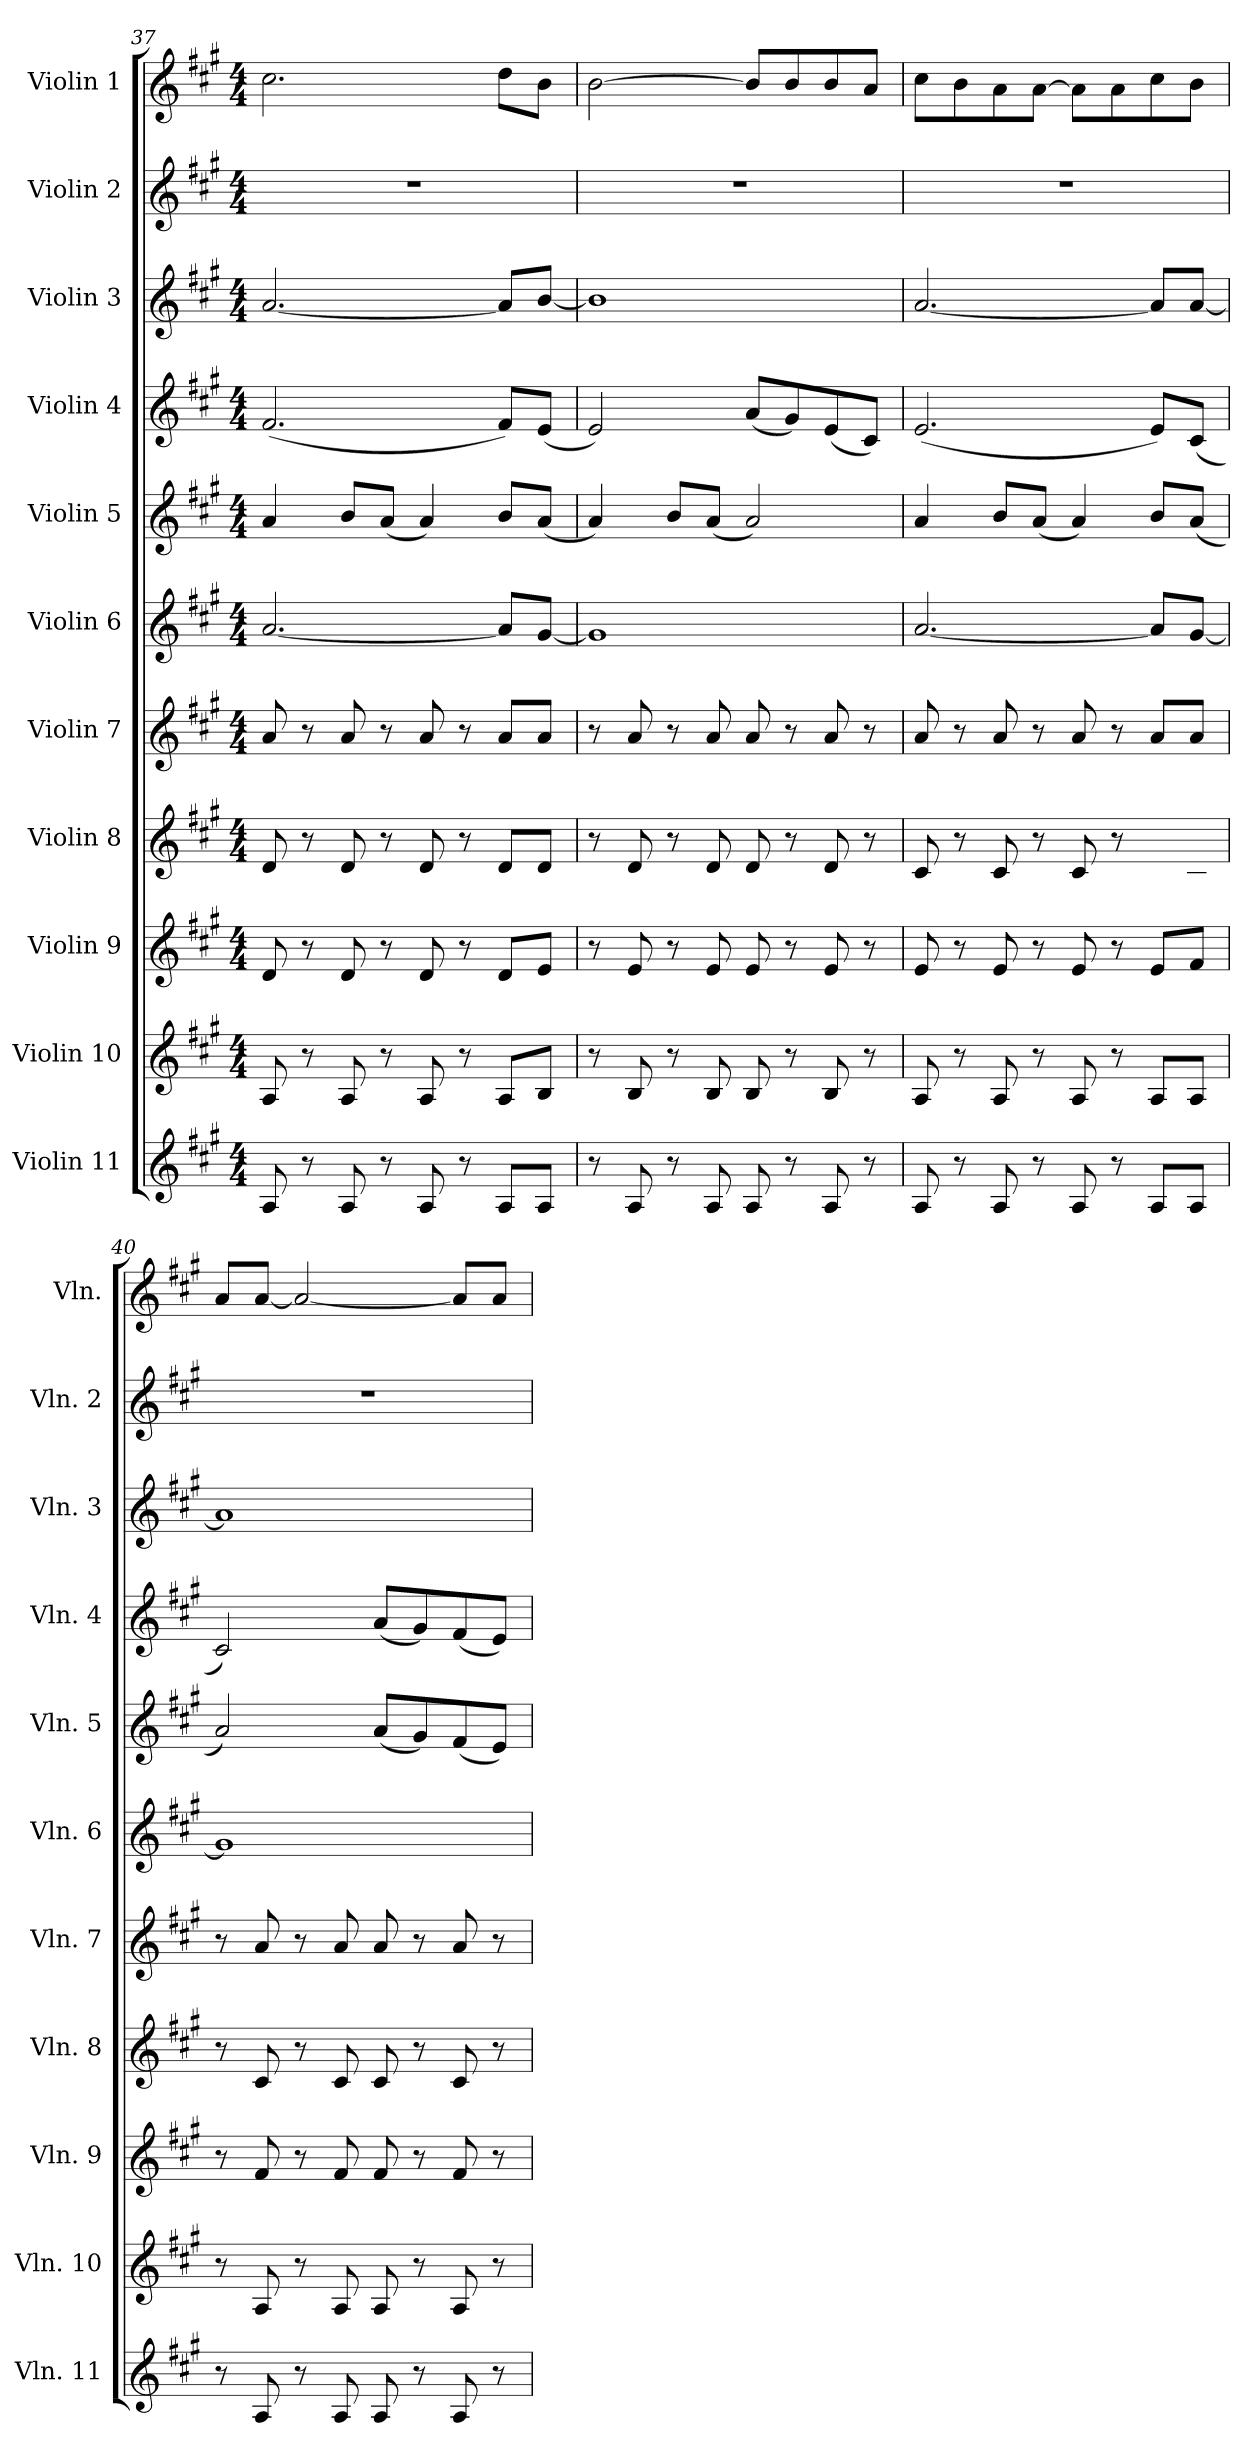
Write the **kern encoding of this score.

**kern	**kern	**kern	**kern	**kern	**kern	**kern	**kern	**kern	**kern	**kern
*part11	*part10	*part9	*part8	*part7	*part6	*part5	*part4	*part3	*part2	*part1
*staff11	*staff10	*staff9	*staff8	*staff7	*staff6	*staff5	*staff4	*staff3	*staff2	*staff1
*I"Violin 11	*I"Violin 10	*I"Violin 9	*I"Violin 8	*I"Violin 7	*I"Violin 6	*I"Violin 5	*I"Violin 4	*I"Violin 3	*I"Violin 2	*I"Violin 1
*I'Vln. 11	*I'Vln. 10	*I'Vln. 9	*I'Vln. 8	*I'Vln. 7	*I'Vln. 6	*I'Vln. 5	*I'Vln. 4	*I'Vln. 3	*I'Vln. 2	*I'Vln.
*clefG2	*clefG2	*clefG2	*clefG2	*clefG2	*clefG2	*clefG2	*clefG2	*clefG2	*clefG2	*clefG2
*k[f#c#g#]	*k[f#c#g#]	*k[f#c#g#]	*k[f#c#g#]	*k[f#c#g#]	*k[f#c#g#]	*k[f#c#g#]	*k[f#c#g#]	*k[f#c#g#]	*k[f#c#g#]	*k[f#c#g#]
*M4/4	*M4/4	*M4/4	*M4/4	*M4/4	*M4/4	*M4/4	*M4/4	*M4/4	*M4/4	*M4/4
=37	=37	=37	=37	=37	=37	=37	=37	=37	=37	=37
8A/	8A/	8d/	8d/	8a/	[2.a/	4a/	(<2.f#/	[2.a/	1r	2.cc#\
8r	8r	8r	8r	8r	.	.	.	.	.	.
8A/	8A/	8d/	8d/	8a/	.	8b/L	.	.	.	.
8r	8r	8r	8r	8r	.	(<8a/J	.	.	.	.
8A/	8A/	8d/	8d/	8a/	.	4a/)	.	.	.	.
8r	8r	8r	8r	8r	.	.	.	.	.	.
8A/L	8A/L	8d/L	8d/L	8a/L	8a/L]	8b/L	8f#/L)	8a/L]	.	8dd\L
8A/J	8B/J	8e/J	8d/J	8a/J	[8g#/J	(<8a/J	(<8e/J	[8b/J	.	8b\J
=38	=38	=38	=38	=38	=38	=38	=38	=38	=38	=38
8r	8r	8r	8r	8r	1g#]	4a/)	2e/)	1b]	1r	[2b\
8A/	8B/	8e/	8d/	8a/	.	.	.	.	.	.
8r	8r	8r	8r	8r	.	8b/L	.	.	.	.
8A/	8B/	8e/	8d/	8a/	.	(<8a/J	.	.	.	.
8A/	8B/	8e/	8d/	8a/	.	2a/)	(<8a/L	.	.	8b/L]
8r	8r	8r	8r	8r	.	.	8g#/)	.	.	8b/
8A/	8B/	8e/	8d/	8a/	.	.	(<8e/	.	.	8b/
8r	8r	8r	8r	8r	.	.	8c#/J)	.	.	8a/J
=39	=39	=39	=39	=39	=39	=39	=39	=39	=39	=39
8A/	8A/	8e/	8c#/	8a/	[2.a/	4a/	(<2.e/	[2.a/	1r	8cc#\L
8r	8r	8r	8r	8r	.	.	.	.	.	8b\
8A/	8A/	8e/	8c#/	8a/	.	8b/L	.	.	.	8a\
8r	8r	8r	8r	8r	.	(<8a/J	.	.	.	[8a\J
8A/	8A/	8e/	8c#/	8a/	.	4a/)	.	.	.	8a\L]
8r	8r	8r	8r	8r	.	.	.	.	.	8a\
8A/L	8A/L	8e/L	8c#/Lyy	8a/L	8a/L]	8b/L	8e/L)	8a/L]	.	8cc#\
8A/J	8A/J	8f#/J	8c#/J	8a/J	[8g#/J	(<8a/J	(<8c#/J	[8a/J	.	8b\J
=40	=40	=40	=40	=40	=40	=40	=40	=40	=40	=40
8r	8r	8r	8r	8r	1g#]	2a/)	2c#/)	1a]	1r	8a/L
8A/	8A/	8f#/	8c#/	8a/	.	.	.	.	.	[8a/J
8r	8r	8r	8r	8r	.	.	.	.	.	2a/_
8A/	8A/	8f#/	8c#/	8a/	.	.	.	.	.	.
8A/	8A/	8f#/	8c#/	8a/	.	(<8a/L	(<8a/L	.	.	.
8r	8r	8r	8r	8r	.	8g#/)	8g#/)	.	.	.
8A/	8A/	8f#/	8c#/	8a/	.	(<8f#/	(<8f#/	.	.	8a/L]
8r	8r	8r	8r	8r	.	8e/J)	8e/J)	.	.	8a/J
=	=	=	=	=	=	=	=	=	=	=
*-	*-	*-	*-	*-	*-	*-	*-	*-	*-	*-
